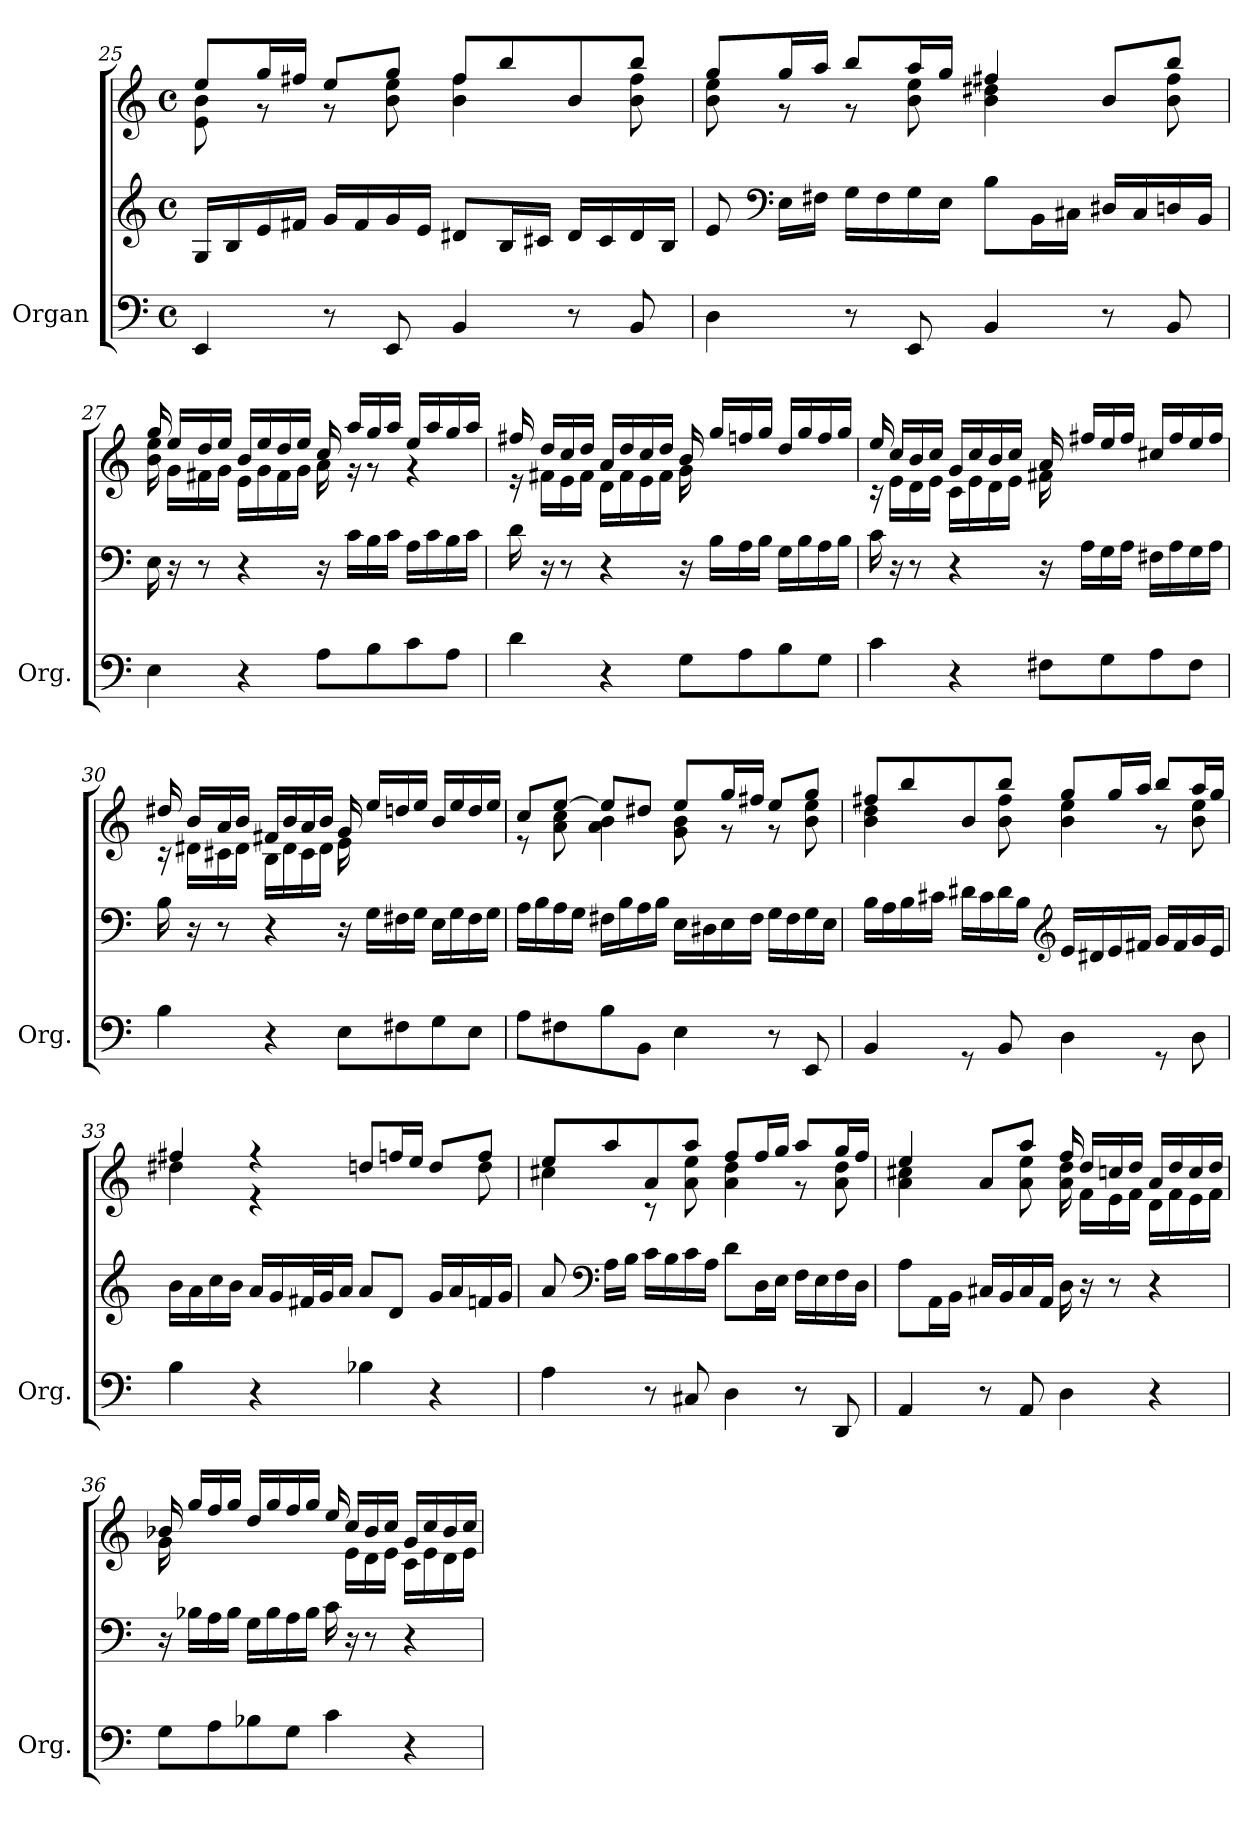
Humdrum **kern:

**kern	**kern	**kern
*part1	*part1	*part1
*staff3	*staff2	*staff1
*I"Organ	*	*
*I'Org.	*	*
!!LO:PB:g=z
*clefF4	*clefG2	*clefG2
*k[]	*k[]	*k[]
*M4/4	*M4/4	*M4/4
*met(c)	*met(c)	*met(c)
=25	=25	=25
*	*	*^
4EE/	16G/LL	8ee/L	8e\ 8b\
.	16B/	.	.
.	16e/	16gg/L	8r
.	16f#X/JJ	16ff#X/JJ	.
8r	16g/LL	8ee/L	8r
.	16f#/	.	.
8EE/	16g/	8gg/J	8b\ 8ee\
.	16e/JJ	.	.
4BB/	8d#X/L	8ff#/L	4b\ 4ff#\
.	16B/L	8bb/	.
.	16c#X/JJ	.	.
8r	16d#/LL	8b/	8ryy
.	16c#/	.	.
8BB/	16d#/	8bb/J	8b\ 8ff#\
.	16B/JJ	.	.
=26	=26	=26	=26
4D\	8e/	8gg/L	8b\ 8ee\
*	*clefF4	*	*
.	16E\LL	16gg/L	8r
.	16F#X\JJ	16aa/JJ	.
8r	16G\LL	8bb/L	8r
.	16F#\	.	.
8EE/	16G\	16aa/L	8b\ 8ee\
.	16E\JJ	16gg/JJ	.
4BB/	8B\L	4ff#X/	4b\ 4dd#X\
.	16BB\L	.	.
.	16C#X\JJ	.	.
8r	16D#X/LL	8b/L	8ryy
.	16C#/	.	.
8BB/	16Dn/	8bb/J	8b\ 8ff#\
.	16BB/JJ	.	.
!!LO:LB:g=z	!!
=27	=27	=27	=27
4E\	16E\	16gg/	16b\ 16ee\
.	16r	16ee/LL	16g\LL
.	8r	16dd/	16f#X\
.	.	16ee/JJ	16g\JJ
4r	4r	16b/LL	16e\LL
.	.	16ee/	16g\
.	.	16dd/	16f#\
.	.	16ee/JJ	16g\JJ
8A\L	16r	16cc/	16a\
.	16c\LL	16aa/LL	16r
8B\	16B\	16gg/	8r
.	16c\JJ	16aa/JJ	.
8c\	16A\LL	16ee/LL	4r
.	16c\	16aa/	.
8A\J	16B\	16gg/	.
.	16c\JJ	16aa/JJ	.
=28	=28	=28	=28
4d\	16d\	16ff#X/	16r
.	16r	16dd/LL	16f#X\LL
.	8r	16cc/	16e\
.	.	16dd/JJ	16f#\JJ
4r	4r	16a/LL	16d\LL
.	.	16dd/	16f#\
.	.	16cc/	16e\
.	.	16dd/JJ	16f#\JJ
8G\L	16r	16b/	16g\
.	16B\LL	16gg/LL	16ryy
8A\	16A\	16ffn/	8ryy
.	16B\JJ	16gg/JJ	.
8B\	16G\LL	16dd/LL	4ryy
.	16B\	16gg/	.
8G\J	16A\	16ff/	.
.	16B\JJ	16gg/JJ	.
!!LO:LB:g=z	!!
=29	=29	=29	=29
4c\	16c\	16ee/	16r
.	16r	16cc/LL	16e\LL
.	8r	16b/	16d\
.	.	16cc/JJ	16e\JJ
4r	4r	16g/LL	16c\LL
.	.	16cc/	16e\
.	.	16b/	16d\
.	.	16cc/JJ	16e\JJ
8F#X\L	16r	16a/	16f#X\
.	16A\LL	16ff#X/LL	16ryy
8G\	16G\	16ee/	8ryy
.	16A\JJ	16ff#/JJ	.
8A\	16F#X\LL	16cc#X/LL	4ryy
.	16A\	16ff#/	.
8F#\J	16G\	16ee/	.
.	16A\JJ	16ff#/JJ	.
=30	=30	=30	=30
4B\	16B\	16dd#X/	16r
.	16r	16b/LL	16d#X\LL
.	8r	16a/	16c#X\
.	.	16b/JJ	16d#\JJ
4r	4r	16f#X/LL	16B\LL
.	.	16b/	16d#\
.	.	16a/	16c#\
.	.	16b/JJ	16d#\JJ
8E\L	16r	16g/	16e\
.	16G\LL	16ee/LL	16ryy
8F#X\	16F#X\	16ddn/	8ryy
.	16G\JJ	16ee/JJ	.
8G\	16E\LL	16b/LL	4ryy
.	16G\	16ee/	.
8E\J	16F#\	16dd/	.
.	16G\JJ	16ee/JJ	.
!!LO:LB:g=z	!!
=31	=31	=31	=31
8A\L	16A\LL	8cc/L	8r
.	16B\	.	.
8F#X\	16A\	[8ee/J	8a\ 8cc\
.	16G\JJ	.	.
8B\	16F#X\LL	8ee/L]	4a\ 4b\
.	16B\	.	.
8BB\J	16A\	8dd#X/J	.
.	16B\JJ	.	.
4E\	16E\LL	8ee/L	8g\ 8b\
.	16D#X\	.	.
.	16E\	16gg/L	8r
.	16F#\JJ	16ff#X/JJ	.
8r	16G\LL	8ee/L	8r
.	16F#\	.	.
8EE/	16G\	8gg/J	8b\ 8ee\
.	16E\JJ	.	.
=32	=32	=32	=32
4BB/	16B\LL	8ff#X/L	4b\ 4dd\
.	16A\	.	.
.	16B\	8bb/	.
.	16c#X\JJ	.	.
8rGG	16d#X\LL	8b/	8ryy
.	16c#\	.	.
8BB/	16d#\	8bb/J	8b\ 8ff#\
.	16B\JJ	.	.
*	*clefG2	*	*
4D\	16e/LL	8gg/L	4b\ 4ee\
.	16d#X/	.	.
.	16e/	16gg/L	.
.	16f#X/JJ	16aa/JJ	.
8rGG	16g/LL	8bb/L	8r
.	16f#/	.	.
8D\	16g/	16aa/L	8b\ 8ee\
.	16e/JJ	16gg/JJ	.
!!LO:PB:g=z	!!
=33	=33	=33	=33
4B\	16b\LL	4ff#X/	4dd#X\
.	16a\	.	.
.	16cc\	.	.
.	16b\JJ	.	.
4r	16a/LL	4r	4r
.	16g/	.	.
.	32f#X/L	.	.
.	32g/J	.	.
.	16a/JJ	.	.
4B-X\	8a/L	8ddn/L	4ryy
.	8d/J	16ffn/L	.
.	.	16ee/JJ	.
4r	16g/LL	8dd/L	8ryy
.	16a/	.	.
.	16fn/	8ff/J	8dd\
.	16g/JJ	.	.
=34	=34	=34	=34
4A\	8a/	8ee/L	4cc#X\
*	*clefF4	*	*
.	16A\LL	8aa/	.
.	16B\JJ	.	.
8r	16c\LL	8a/	8r
.	16B\	.	.
8C#X/	16c\	8aa/J	8a\ 8ee\
.	16A\JJ	.	.
4D\	8d\L	8ff/L	4a\ 4dd\
.	16D\L	16ff/L	.
.	16E\JJ	16gg/JJ	.
8r	16F\LL	8aa/L	8r
.	16E\	.	.
8DD/	16F\	16gg/L	8a\ 8dd\
.	16D\JJ	16ff/JJ	.
!!LO:LB:g=z	!!
=35	=35	=35	=35
4AA/	8A\L	4ee/	4a\ 4cc#X\
.	16AA\L	.	.
.	16BB\JJ	.	.
8r	16C#X/LL	8a/L	8ryy
.	16BB/	.	.
8AA/	16C#/	8aa/J	8a\ 8ee\
.	16AA/JJ	.	.
4D\	16D\	16ff/	16a\ 16dd\
.	16r	16dd/LL	16f\LL
.	8r	16ccn/	16e\
.	.	16dd/JJ	16f\JJ
4r	4r	16a/LL	16d\LL
.	.	16dd/	16f\
.	.	16cc/	16e\
.	.	16dd/JJ	16f\JJ
=36	=36	=36	=36
8G\L	16r	16b-X/	16g\
.	16B-X\LL	16gg/LL	16ryy
8A\	16A\	16ff/	8ryy
.	16B-\JJ	16gg/JJ	.
8B-X\	16G\LL	16dd/LL	4ryy
.	16B-\	16gg/	.
8G\J	16A\	16ff/	.
.	16B-\JJ	16gg/JJ	.
4c\	16c\	16ee/	16ryy
.	16r	16cc/LL	16e\LL
.	8r	16b-/	16d\
.	.	16cc/JJ	16e\JJ
4r	4r	16g/LL	16c\LL
.	.	16cc/	16e\
.	.	16b-/	16d\
.	.	16cc/JJ	16e\JJ
*	*	*v	*v
=	=	=
*-	*-	*-
